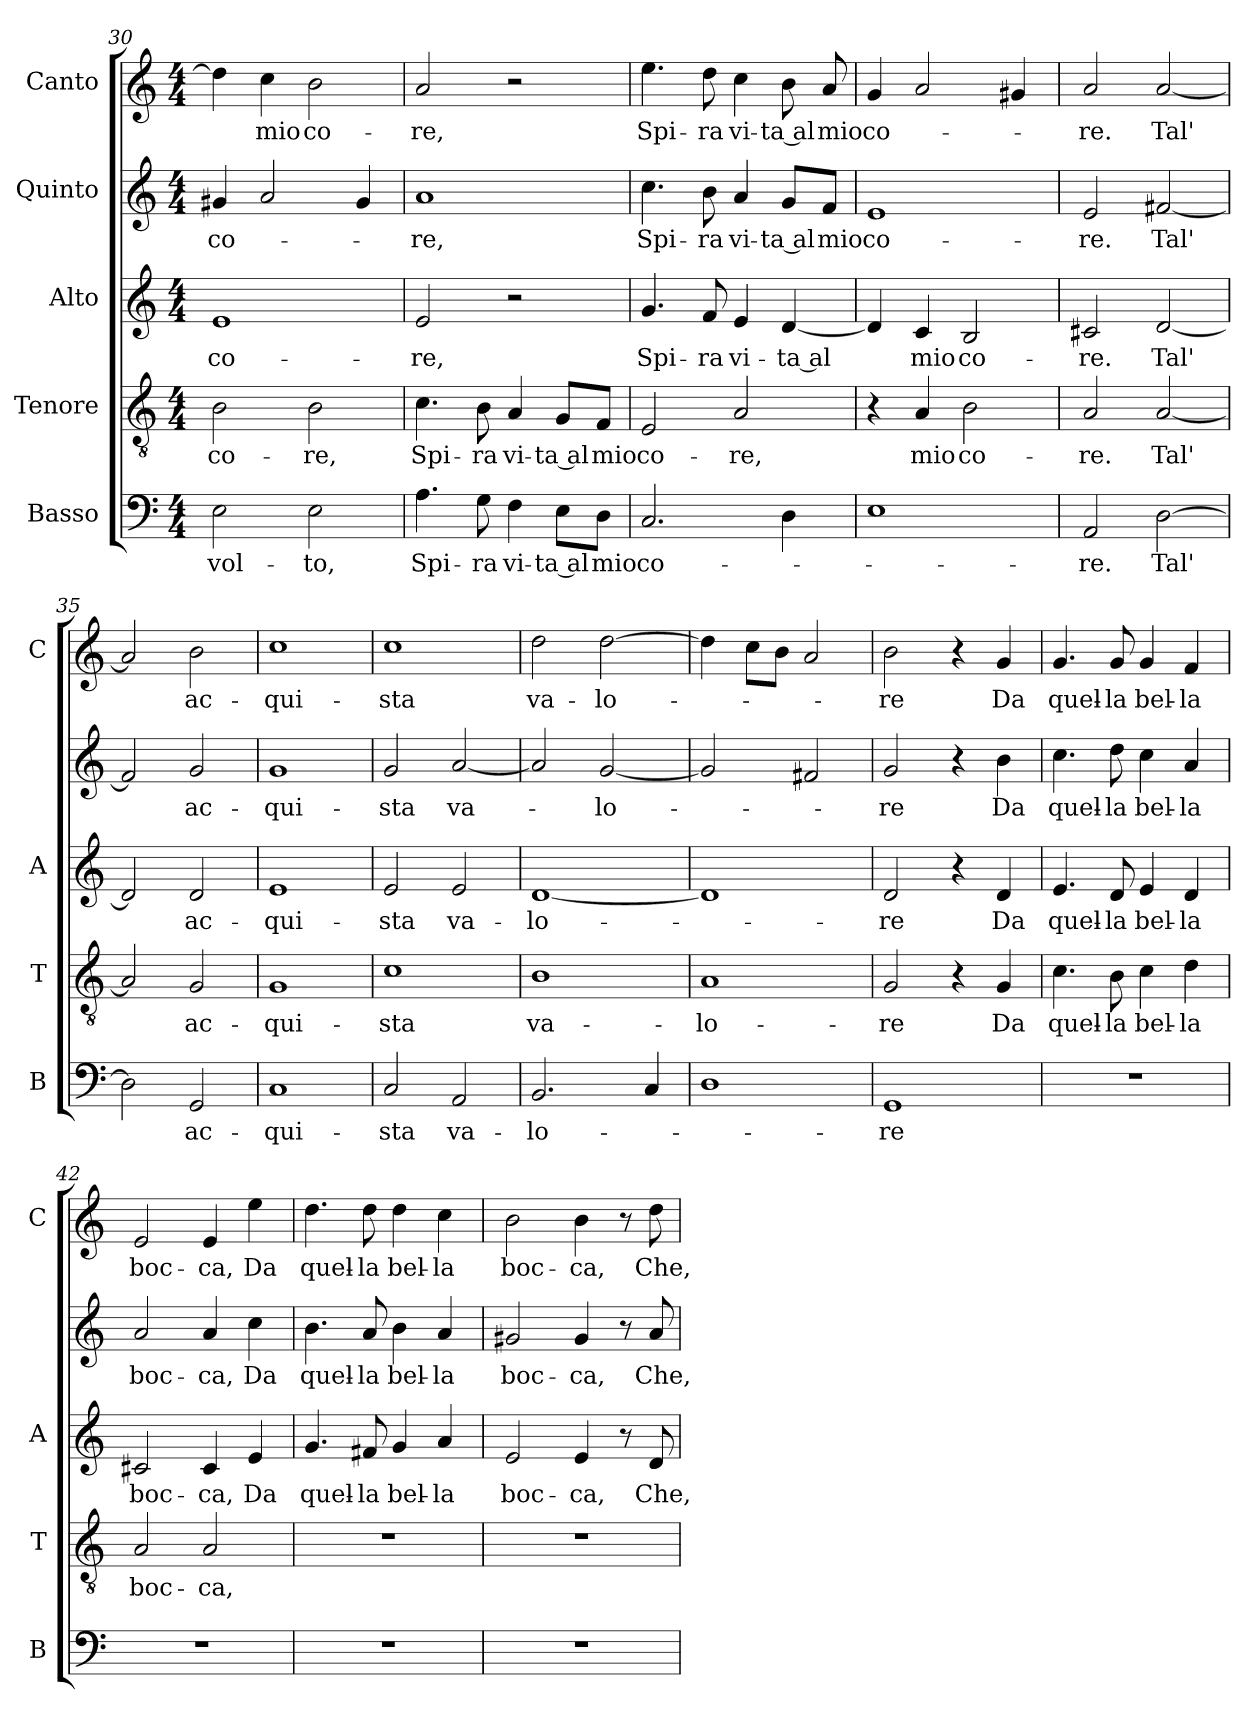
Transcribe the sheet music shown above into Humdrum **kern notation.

**kern	**text	**kern	**text	**kern	**text	**kern	**text	**kern	**text
*part5	*part5	*part4	*part4	*part3	*part3	*part2	*part2	*part1	*part1
*staff5	*staff5	*staff4	*staff4	*staff3	*staff3	*staff2	*staff2	*staff1	*staff1
*I"Basso	*	*I"Tenore	*	*I"Alto	*	*I"Quinto	*	*I"Canto	*
*I'B	*	*I'T	*	*I'A	*	*	*	*I'C	*
*clefF4	*	*clefGv2	*	*clefG2	*	*clefG2	*	*clefG2	*
*k[]	*	*k[]	*	*k[]	*	*k[]	*	*k[]	*
*C:	*	*C:	*	*C:	*	*C:	*	*C:	*
*M4/4	*	*M4/4	*	*M4/4	*	*M4/4	*	*M4/4	*
=30	=30	=30	=30	=30	=30	=30	=30	=30	=30
!	!LO:LY:b	!	!LO:LY:b	!	!LO:LY:b	!	!LO:LY:b	!	!
2E\	vol-	2B\	co-	1e	co-	4g#X/	co-	4dd\]	.
!	!	!	!	!	!	!	!	!	!LO:LY:b
.	.	.	.	.	.	2a/	.	4cc\	mio
!	!LO:LY:b	!	!LO:LY:b	!	!	!	!	!	!LO:LY:b
2E\	-to,	2B\	-re,	.	.	.	.	2b\	co-
.	.	.	.	.	.	4g#/	.	.	.
!!LO:LB:g=z
=31	=31	=31	=31	=31	=31	=31	=31	=31	=31
!	!LO:LY:b	!	!LO:LY:b	!	!LO:LY:b	!	!LO:LY:b	!	!LO:LY:b
4.A\	Spi-	4.c\	Spi-	2e/	-re,	1a	-re,	2a/	-re,
!	!LO:LY:b	!	!LO:LY:b	!	!	!	!	!	!
8G\	-ra	8B\	-ra	.	.	.	.	.	.
!	!LO:LY:b	!	!LO:LY:b	!	!	!	!	!	!
4F\	vi-	4A/	vi-	2r	.	.	.	2r	.
!	!LO:LY:b	!	!LO:LY:b	!	!	!	!	!	!
8E\L	-ta al	8G/L	-ta al	.	.	.	.	.	.
!	!LO:LY:b	!	!LO:LY:b	!	!	!	!	!	!
8D\J	mio	8F/J	mio	.	.	.	.	.	.
=32	=32	=32	=32	=32	=32	=32	=32	=32	=32
!	!LO:LY:b	!	!LO:LY:b	!	!LO:LY:b	!	!LO:LY:b	!	!LO:LY:b
2.C/	co-	2E/	co-	4.g/	Spi-	4.cc\	Spi-	4.ee\	Spi-
!	!	!	!	!	!LO:LY:b	!	!LO:LY:b	!	!LO:LY:b
.	.	.	.	8f/	-ra	8b\	-ra	8dd\	-ra
!	!	!	!LO:LY:b	!	!LO:LY:b	!	!LO:LY:b	!	!LO:LY:b
.	.	2A/	-re,	4e/	vi-	4a/	vi-	4cc\	vi-
!	!	!	!	!	!LO:LY:b	!	!LO:LY:b	!	!LO:LY:b
4D\	.	.	.	[4d/	-ta al	8g/L	-ta al	8b\	-ta al
!	!	!	!	!	!	!	!LO:LY:b	!	!LO:LY:b
.	.	.	.	.	.	8f/J	mio	8a/	mio
=33	=33	=33	=33	=33	=33	=33	=33	=33	=33
!	!	!	!	!	!	!	!LO:LY:b	!	!LO:LY:b
1E	.	4r	.	4d/]	.	1e	co-	4g/	co-
!	!	!	!LO:LY:b	!	!LO:LY:b	!	!	!	!
.	.	4A/	mio	4c/	mio	.	.	2a/	.
!	!	!	!LO:LY:b	!	!LO:LY:b	!	!	!	!
.	.	2B\	co-	2B/	co-	.	.	.	.
.	.	.	.	.	.	.	.	4g#X/	.
=34	=34	=34	=34	=34	=34	=34	=34	=34	=34
!	!LO:LY:b	!	!LO:LY:b	!	!LO:LY:b	!	!LO:LY:b	!	!LO:LY:b
2AA/	-re.	2A/	-re.	2c#X/	-re.	2e/	-re.	2a/	-re.
!	!LO:LY:b	!	!LO:LY:b	!	!LO:LY:b	!	!LO:LY:b	!	!LO:LY:b
[2D\	Tal'	[2A/	Tal'	[2d/	Tal'	[2f#X/	Tal'	[2a/	Tal'
=35	=35	=35	=35	=35	=35	=35	=35	=35	=35
2D\]	.	2A/]	.	2d/]	.	2f#/]	.	2a/]	.
!	!LO:LY:b	!	!LO:LY:b	!	!LO:LY:b	!	!LO:LY:b	!	!LO:LY:b
2GG/	ac-	2G/	ac-	2d/	ac-	2g/	ac-	2b\	ac-
=36	=36	=36	=36	=36	=36	=36	=36	=36	=36
!	!LO:LY:b	!	!LO:LY:b	!	!LO:LY:b	!	!LO:LY:b	!	!LO:LY:b
1C	-qui-	1G	-qui-	1e	-qui-	1g	-qui-	1cc	-qui-
=37	=37	=37	=37	=37	=37	=37	=37	=37	=37
!	!LO:LY:b	!	!LO:LY:b	!	!LO:LY:b	!	!LO:LY:b	!	!LO:LY:b
2C/	-sta	1c	-sta	2e/	-sta	2g/	-sta	1cc	-sta
!	!LO:LY:b	!	!	!	!LO:LY:b	!	!LO:LY:b	!	!
2AA/	va-	.	.	2e/	va-	[2a/	va-	.	.
=38	=38	=38	=38	=38	=38	=38	=38	=38	=38
!	!LO:LY:b	!	!LO:LY:b	!	!LO:LY:b	!	!	!	!LO:LY:b
2.BB/	-lo-	1B	va-	[1d	-lo-	2a/]	.	2dd\	va-
!	!	!	!	!	!	!	!LO:LY:b	!	!LO:LY:b
.	.	.	.	.	.	[2g/	-lo-	[2dd\	-lo-
4C/	.	.	.	.	.	.	.	.	.
!!LO:PB:g=z
=39	=39	=39	=39	=39	=39	=39	=39	=39	=39
!	!	!	!LO:LY:b	!	!	!	!	!	!
1D	.	1A	-lo-	1d]	.	2g/]	.	4dd\]	.
.	.	.	.	.	.	.	.	8cc\L	.
.	.	.	.	.	.	.	.	8b\J	.
.	.	.	.	.	.	2f#X/	.	2a/	.
=40	=40	=40	=40	=40	=40	=40	=40	=40	=40
!	!LO:LY:b	!	!LO:LY:b	!	!LO:LY:b	!	!LO:LY:b	!	!LO:LY:b
1GG	-re	2G/	-re	2d/	-re	2g/	-re	2b\	-re
.	.	4r	.	4r	.	4r	.	4r	.
!	!	!	!LO:LY:b	!	!LO:LY:b	!	!LO:LY:b	!	!LO:LY:b
.	.	4G/	Da	4d/	Da	4b\	Da	4g/	Da
=41	=41	=41	=41	=41	=41	=41	=41	=41	=41
!	!	!	!LO:LY:b	!	!LO:LY:b	!	!LO:LY:b	!	!LO:LY:b
1r	.	4.c\	quel-	4.e/	quel-	4.cc\	quel-	4.g/	quel-
!	!	!	!LO:LY:b	!	!LO:LY:b	!	!LO:LY:b	!	!LO:LY:b
.	.	8B\	-la	8d/	-la	8dd\	-la	8g/	-la
!	!	!	!LO:LY:b	!	!LO:LY:b	!	!LO:LY:b	!	!LO:LY:b
.	.	4c\	bel-	4e/	bel-	4cc\	bel-	4g/	bel-
!	!	!	!LO:LY:b	!	!LO:LY:b	!	!LO:LY:b	!	!LO:LY:b
.	.	4d\	-la	4d/	-la	4a/	-la	4f/	-la
=42	=42	=42	=42	=42	=42	=42	=42	=42	=42
!	!	!	!LO:LY:b	!	!LO:LY:b	!	!LO:LY:b	!	!LO:LY:b
1r	.	2A/	boc-	2c#X/	boc-	2a/	boc-	2e/	boc-
!	!	!	!LO:LY:b	!	!LO:LY:b	!	!LO:LY:b	!	!LO:LY:b
.	.	2A/	-ca,	4c#/	-ca,	4a/	-ca,	4e/	-ca,
!	!	!	!	!	!LO:LY:b	!	!LO:LY:b	!	!LO:LY:b
.	.	.	.	4e/	Da	4cc\	Da	4ee\	Da
=43	=43	=43	=43	=43	=43	=43	=43	=43	=43
!	!	!	!	!	!LO:LY:b	!	!LO:LY:b	!	!LO:LY:b
1r	.	1r	.	4.g/	quel-	4.b\	quel-	4.dd\	quel-
!	!	!	!	!	!LO:LY:b	!	!LO:LY:b	!	!LO:LY:b
.	.	.	.	8f#X/	-la	8a/	-la	8dd\	-la
!	!	!	!	!	!LO:LY:b	!	!LO:LY:b	!	!LO:LY:b
.	.	.	.	4g/	bel-	4b\	bel-	4dd\	bel-
!	!	!	!	!	!LO:LY:b	!	!LO:LY:b	!	!LO:LY:b
.	.	.	.	4a/	-la	4a/	-la	4cc\	-la
=44	=44	=44	=44	=44	=44	=44	=44	=44	=44
!	!	!	!	!	!LO:LY:b	!	!LO:LY:b	!	!LO:LY:b
1r	.	1r	.	2e/	boc-	2g#X/	boc-	2b\	boc-
!	!	!	!	!	!LO:LY:b	!	!LO:LY:b	!	!LO:LY:b
.	.	.	.	4e/	-ca,	4g#/	-ca,	4b\	-ca,
.	.	.	.	8r	.	8r	.	8r	.
!	!	!	!	!	!LO:LY:b	!	!LO:LY:b	!	!LO:LY:b
.	.	.	.	8d/	Che,	8a/	Che,	8dd\	Che,
=	=	=	=	=	=	=	=	=	=
*-	*-	*-	*-	*-	*-	*-	*-	*-	*-
